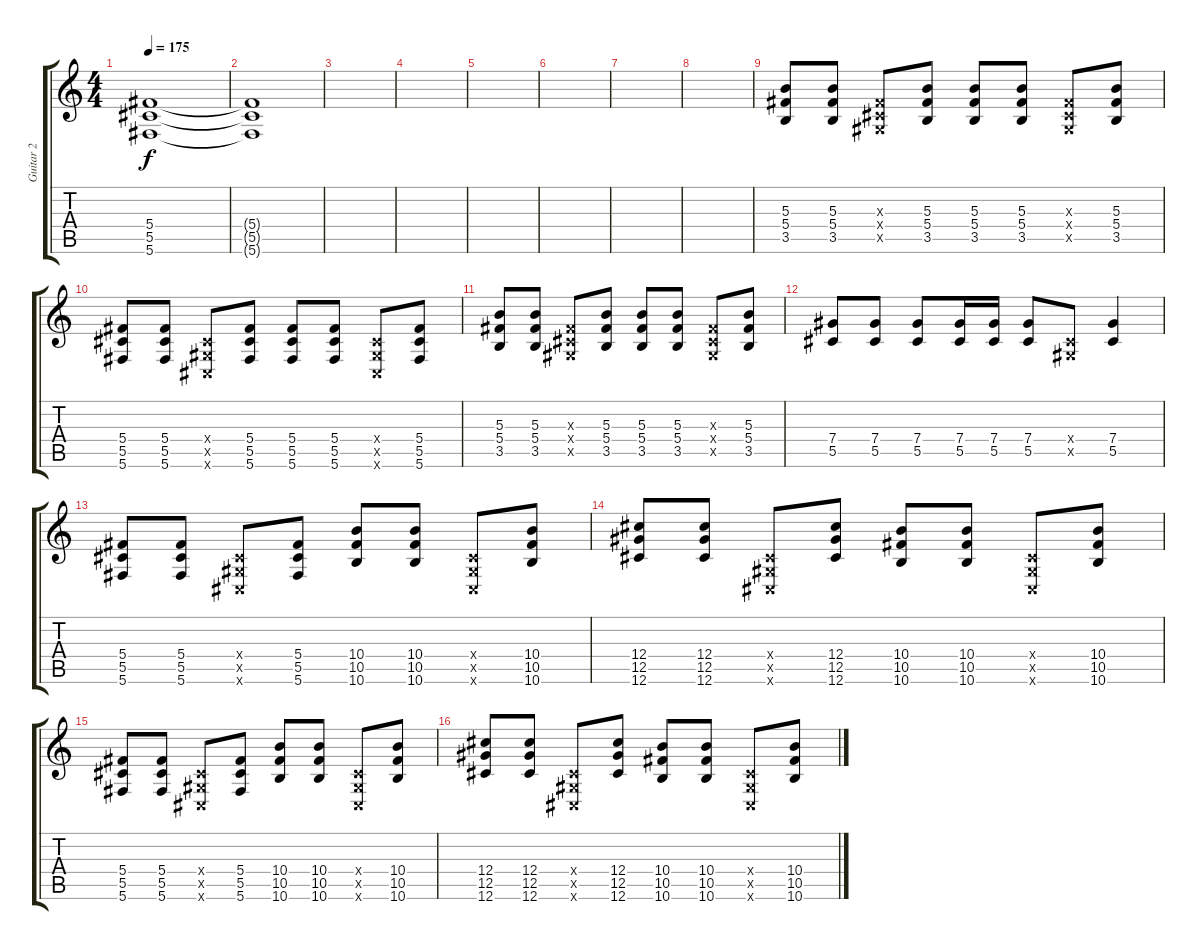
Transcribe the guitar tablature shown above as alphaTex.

\track ("Guitar 2" "Guitar 2") {instrument distortionguitar}
\staff {score tabs}
\tuning (Eb4 Bb3 Gb3 Db3 Ab2 Db2) {hide}
\ts (4 4)
\tempo 175
\clef g2
\ks c
(5.4 5.5 5.6).1{dy f} |
(5.4{t} 5.5{t} 5.6{t}).1 |
|
|
|
|
|
|
(5.3 5.4 3.5).8 (5.3 5.4 3.5).8 (0.3{x} 0.4{x} 0.5{x}).8 (5.3 5.4 3.5).8 (5.3 5.4 3.5).8 (5.3 5.4 3.5).8 (0.3{x} 0.4{x} 0.5{x}).8 (5.3 5.4 3.5).8 |
(5.4 5.5 5.6).8 (5.4 5.5 5.6).8 (0.4{x} 0.5{x} 0.6{x}).8 (5.4 5.5 5.6).8 (5.4 5.5 5.6).8 (5.4 5.5 5.6).8 (0.4{x} 0.5{x} 0.6{x}).8 (5.4 5.5 5.6).8 |
(5.3 5.4 3.5).8 (5.3 5.4 3.5).8 (0.3{x} 0.4{x} 0.5{x}).8 (5.3 5.4 3.5).8 (5.3 5.4 3.5).8 (5.3 5.4 3.5).8 (0.3{x} 0.4{x} 0.5{x}).8 (5.3 5.4 3.5).8 |
(7.4 5.5).8 (7.4 5.5).8 (7.4 5.5).8 (7.4 5.5).16 (7.4 5.5).16 (7.4 5.5).8 (0.4{x} 0.5{x}).8 (7.4 5.5).4 |
(5.4 5.5 5.6).8 (5.4 5.5 5.6).8 (0.4{x} 0.5{x} 0.6{x}).8 (5.4 5.5 5.6).8 (10.4 10.5 10.6).8 (10.4 10.5 10.6).8 (0.4{x} 0.5{x} 0.6{x}).8 (10.4 10.5 10.6).8 |
(12.4 12.5 12.6).8 (12.4 12.5 12.6).8 (0.4{x} 0.5{x} 0.6{x}).8 (12.4 12.5 12.6).8 (10.4 10.5 10.6).8 (10.4 10.5 10.6).8 (0.4{x} 0.5{x} 0.6{x}).8 (10.4 10.5 10.6).8 |
(5.4 5.5 5.6).8 (5.4 5.5 5.6).8 (0.4{x} 0.5{x} 0.6{x}).8 (5.4 5.5 5.6).8 (10.4 10.5 10.6).8 (10.4 10.5 10.6).8 (0.4{x} 0.5{x} 0.6{x}).8 (10.4 10.5 10.6).8 |
(12.4 12.5 12.6).8 (12.4 12.5 12.6).8 (0.4{x} 0.5{x} 0.6{x}).8 (12.4 12.5 12.6).8 (10.4 10.5 10.6).8 (10.4 10.5 10.6).8 (0.4{x} 0.5{x} 0.6{x}).8 (10.4 10.5 10.6).8
